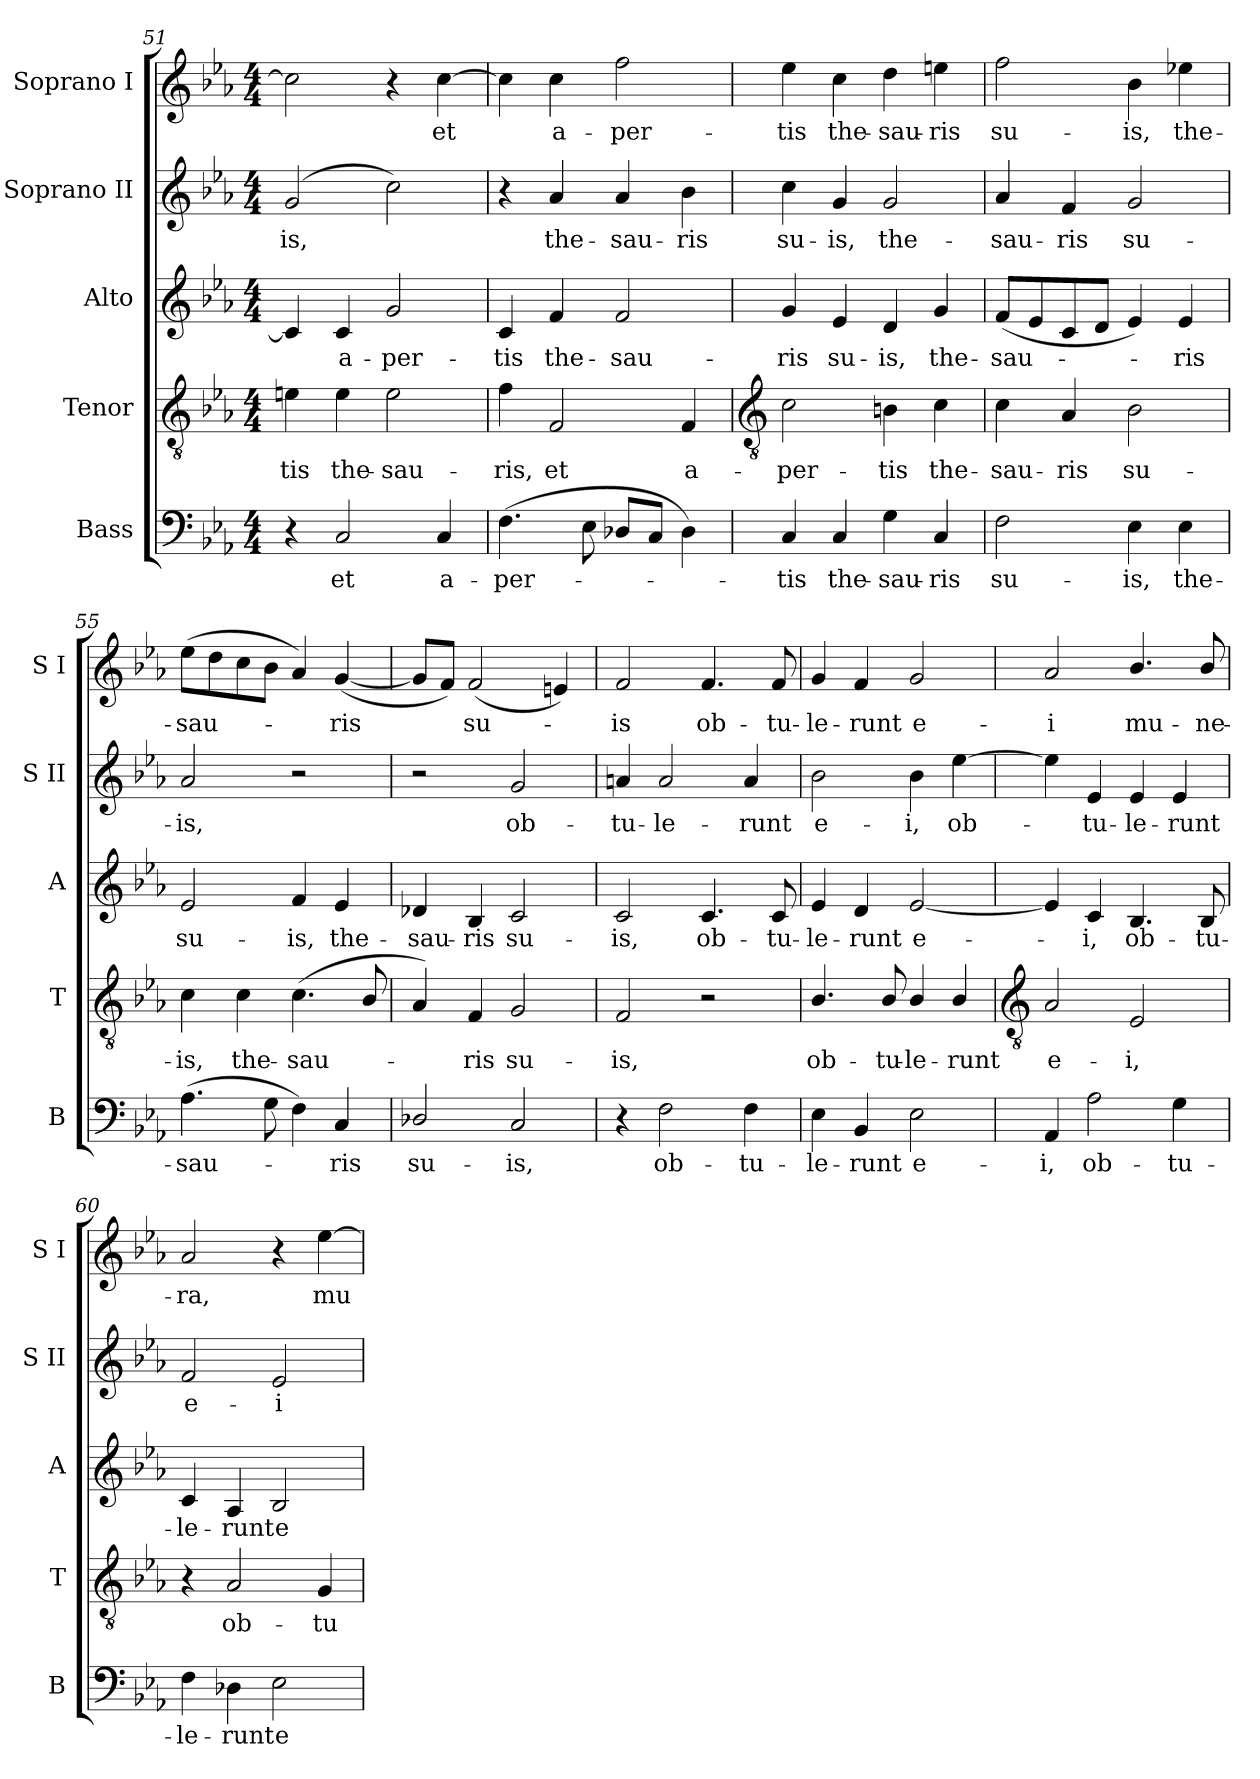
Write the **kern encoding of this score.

**kern	**text	**kern	**text	**kern	**text	**kern	**text	**kern	**text
*part5	*part5	*part4	*part4	*part3	*part3	*part2	*part2	*part1	*part1
*staff5	*staff5	*staff4	*staff4	*staff3	*staff3	*staff2	*staff2	*staff1	*staff1
*I"Bass	*	*I"Tenor	*	*I"Alto	*	*I"Soprano II	*	*I"Soprano I	*
*I'B	*	*I'T	*	*I'A	*	*I'S II	*	*I'S I	*
*clefF4	*	*clefGv2	*	*clefG2	*	*clefG2	*	*clefG2	*
*k[b-e-a-]	*	*k[b-e-a-]	*	*k[b-e-a-]	*	*k[b-e-a-]	*	*k[b-e-a-]	*
*E-:	*	*E-:	*	*E-:	*	*E-:	*	*E-:	*
*M4/4	*	*M4/4	*	*M4/4	*	*M4/4	*	*M4/4	*
=51	=51	=51	=51	=51	=51	=51	=51	=51	=51
!	!	!	!LO:LY:b	!	!	!	!LO:LY:b	!	!
4r	.	4en	-tis	4c]	.	(<2g	-is,	2cc]	.
!	!LO:LY:b	!	!LO:LY:b	!	!LO:LY:b	!	!	!	!
2C	et	4e	the-	4c	a-	.	.	.	.
!	!	!	!LO:LY:b	!	!LO:LY:b	!	!	!	!
.	.	2e	-sau-	2g	-per-	2cc)	.	4r	.
!	!LO:LY:b	!	!	!	!	!	!	!	!LO:LY:b
4C	a-	.	.	.	.	.	.	[4cc	et
=52	=52	=52	=52	=52	=52	=52	=52	=52	=52
!	!LO:LY:b	!	!LO:LY:b	!	!LO:LY:b	!	!	!	!
(>4.F	-per-	4f	-ris,	4c	-tis	4r	.	4cc]	.
!	!	!	!LO:LY:b	!	!LO:LY:b	!	!LO:LY:b	!	!LO:LY:b
.	.	2F	et	4f	the-	4a-	the-	4cc	a-
8E-	.	.	.	.	.	.	.	.	.
!	!	!	!	!	!LO:LY:b	!	!LO:LY:b	!	!LO:LY:b
8D-XL	.	.	.	2f	-sau-	4a-	-sau-	2ff	-per-
8CJ	.	.	.	.	.	.	.	.	.
!	!	!	!LO:LY:b	!	!	!	!LO:LY:b	!	!
4D-)	.	4F	a-	.	.	4b-	-ris	.	.
!!LO:LB:g=z
=53	=53	=53	=53	=53	=53	=53	=53	=53	=53
*	*	*clefGv2	*	*	*	*	*	*	*
!	!LO:LY:b	!	!LO:LY:b	!	!LO:LY:b	!	!LO:LY:b	!	!LO:LY:b
4C	tis	2c	-per-	4g	-ris	4cc	su-	4ee-	-tis
!	!LO:LY:b	!	!	!	!LO:LY:b	!	!LO:LY:b	!	!LO:LY:b
4C	the-	.	.	4e-	su-	4g	-is,	4cc	the-
!	!LO:LY:b	!	!LO:LY:b	!	!LO:LY:b	!	!LO:LY:b	!	!LO:LY:b
4G	-sau-	4Bn	-tis	4d	-is,	2g	the-	4dd	-sau-
!	!LO:LY:b	!	!LO:LY:b	!	!LO:LY:b	!	!	!	!LO:LY:b
4C	-ris	4c	the-	4g	the-	.	.	4een	-ris
=54	=54	=54	=54	=54	=54	=54	=54	=54	=54
!	!LO:LY:b	!	!LO:LY:b	!	!LO:LY:b	!	!LO:LY:b	!	!LO:LY:b
2F	su-	4c	-sau-	(<8fL	-sau-	4a-/	-sau-	2ff	su-
.	.	.	.	8e-	.	.	.	.	.
!	!	!	!LO:LY:b	!	!	!	!LO:LY:b	!	!
.	.	4A-	-ris	8c	.	4f	-ris	.	.
.	.	.	.	8dJ	.	.	.	.	.
!	!LO:LY:b	!	!LO:LY:b	!	!	!	!LO:LY:b	!	!LO:LY:b
4E-	-is,	2B-	su-	4e-)	.	2g	su-	4b-	-is,
!	!LO:LY:b	!	!	!	!LO:LY:b	!	!	!	!LO:LY:b
4E-	the-	.	.	4e-	ris	.	.	4ee-X	the-
=55	=55	=55	=55	=55	=55	=55	=55	=55	=55
!	!LO:LY:b	!	!LO:LY:b	!	!LO:LY:b	!	!LO:LY:b	!	!LO:LY:b
(>4.A-	-sau-	4c	-is,	2e-	su-	2a-/	-is,	(>8ee-L	-sau-
.	.	.	.	.	.	.	.	8dd	.
!	!	!	!LO:LY:b	!	!	!	!	!	!
.	.	4c	the-	.	.	.	.	8cc	.
8G	.	.	.	.	.	.	.	8b-J	.
!	!	!	!LO:LY:b	!	!LO:LY:b	!	!	!	!
4F)	.	(<4.c	-sau-	4f	-is,	2r	.	4a-/)	.
!	!LO:LY:b	!	!	!	!LO:LY:b	!	!	!	!LO:LY:b
4C	ris	.	.	4e-	the-	.	.	(<[4g	ris
.	.	8B-/	.	.	.	.	.	.	.
=56	=56	=56	=56	=56	=56	=56	=56	=56	=56
!	!LO:LY:b	!	!	!	!LO:LY:b	!	!	!	!
2D-X/	su-	4A-/)	.	4d-X	-sau-	2r	.	8gL]	.
.	.	.	.	.	.	.	.	8fJ)	.
!	!	!	!LO:LY:b	!	!LO:LY:b	!	!	!	!LO:LY:b
.	.	4F	ris	4B-	-ris	.	.	(<2f	su-
!	!LO:LY:b	!	!LO:LY:b	!	!LO:LY:b	!	!LO:LY:b	!	!
2C	-is,	2G	su-	2c	su-	2g	ob-	.	.
.	.	.	.	.	.	.	.	4en)	.
=57	=57	=57	=57	=57	=57	=57	=57	=57	=57
!	!	!	!LO:LY:b	!	!LO:LY:b	!	!LO:LY:b	!	!LO:LY:b
4r	.	2F	-is,	2c	-is,	4an	-tu-	2f	is
!	!LO:LY:b	!	!	!	!	!	!LO:LY:b	!	!
2F	ob-	.	.	.	.	2a	-le-	.	.
!	!	!	!	!	!LO:LY:b	!	!	!	!LO:LY:b
.	.	2r	.	4.c	ob-	.	.	4.f	ob-
!	!LO:LY:b	!	!	!	!	!	!LO:LY:b	!	!
4F	-tu-	.	.	.	.	4a	-runt	.	.
!	!	!	!	!	!LO:LY:b	!	!	!	!LO:LY:b
.	.	.	.	8c	-tu-	.	.	8f	-tu-
=58	=58	=58	=58	=58	=58	=58	=58	=58	=58
!	!LO:LY:b	!	!LO:LY:b	!	!LO:LY:b	!	!LO:LY:b	!	!LO:LY:b
4E-	-le-	4.B-/	ob-	4e-	-le-	2b-	e-	4g	-le-
!	!LO:LY:b	!	!	!	!LO:LY:b	!	!	!	!LO:LY:b
4BB-	-runt	.	.	4d	-runt	.	.	4f	-runt
!	!	!	!LO:LY:b	!	!	!	!	!	!
.	.	8B-/	-tu-	.	.	.	.	.	.
!	!LO:LY:b	!	!LO:LY:b	!	!LO:LY:b	!	!LO:LY:b	!	!LO:LY:b
2E-	e-	4B-/	-le-	[2e-	e-	4b-	-i,	2g	e-
!	!	!	!LO:LY:b	!	!	!	!LO:LY:b	!	!
.	.	4B-/	-runt	.	.	[4ee-	ob-	.	.
!!LO:LB:g=z
=59	=59	=59	=59	=59	=59	=59	=59	=59	=59
*	*	*clefGv2	*	*	*	*	*	*	*
!	!LO:LY:b	!	!LO:LY:b	!	!	!	!	!	!LO:LY:b
4AA-	-i,	2A-/	e-	4e-]	.	4ee-]	.	2a-	-i
!	!LO:LY:b	!	!	!	!LO:LY:b	!	!LO:LY:b	!	!
2A-	ob-	.	.	4c	i,	4e-	tu-	.	.
!	!	!	!LO:LY:b	!	!LO:LY:b	!	!LO:LY:b	!	!LO:LY:b
.	.	2E-	-i,	4.B-	ob-	4e-	-le-	4.b-/	mu-
!	!LO:LY:b	!	!	!	!	!	!LO:LY:b	!	!
4G	-tu-	.	.	.	.	4e-	-runt	.	.
!	!	!	!	!	!LO:LY:b	!	!	!	!LO:LY:b
.	.	.	.	8B-	-tu-	.	.	8b-/	-ne-
=60	=60	=60	=60	=60	=60	=60	=60	=60	=60
!	!LO:LY:b	!	!	!	!LO:LY:b	!	!LO:LY:b	!	!LO:LY:b
4F	-le-	4r	.	4c	-le-	2f	e-	2a-	-ra,
!	!LO:LY:b	!	!LO:LY:b	!	!LO:LY:b	!	!	!	!
4D-X	-runt	2A-/	ob-	4A-	-runt	.	.	.	.
!	!LO:LY:b	!	!	!	!LO:LY:b	!	!LO:LY:b	!	!
2E-	e-	.	.	2B-	e-	2e-	-i	4r	.
!	!	!	!LO:LY:b	!	!	!	!	!	!LO:LY:b
.	.	4G	-tu-	.	.	.	.	[4ee-	mu-
=	=	=	=	=	=	=	=	=	=
*-	*-	*-	*-	*-	*-	*-	*-	*-	*-
